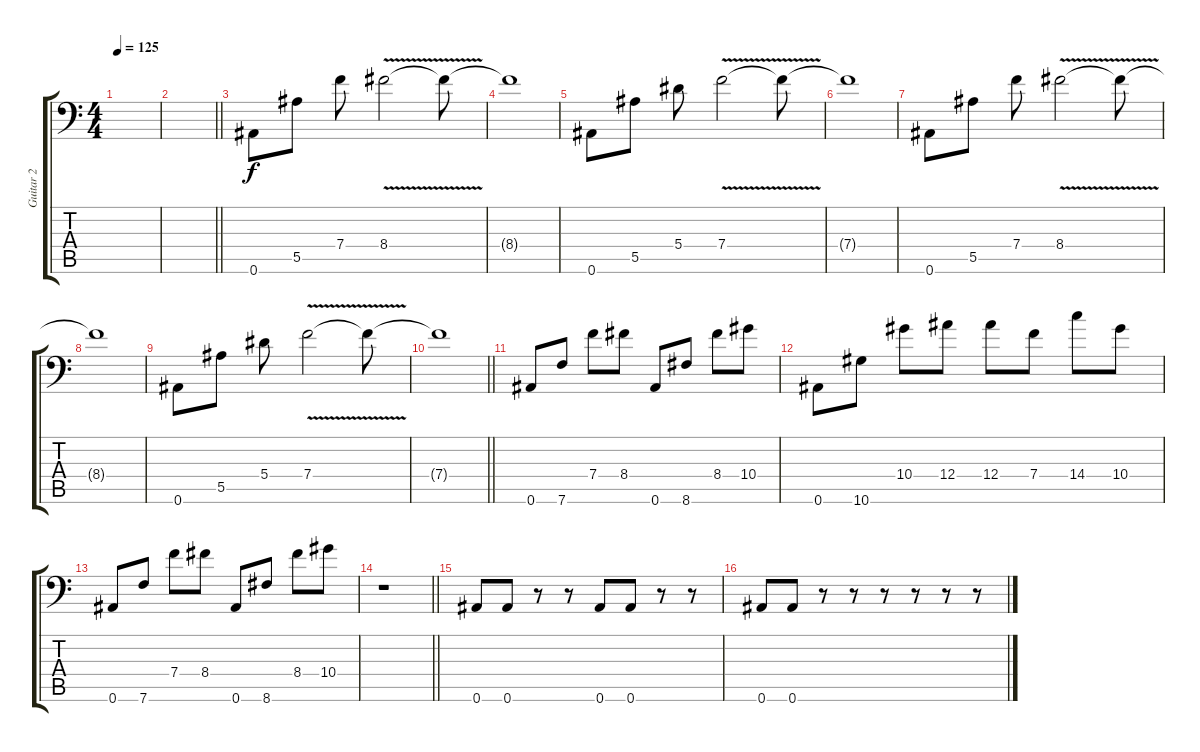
\track ("Guitar 2" "Guitar 2") {instrument distortionguitar}
\staff {score tabs}
\tuning (C4 G3 Eb3 Bb2 F2 Bb1) {hide}
\ts (4 4)
\tempo 125
\clef f4
\ks c
|
\barLineRight lightlight
|
\section ("" "")
0.6.8 5.5.8 7.4.8 8.4{v}.2 8.4{t}.8 |
8.4{t}.1 |
0.6.8 5.5.8 5.4.8 7.4{v}.2 7.4{t}.8 |
7.4{t}.1 |
0.6.8 5.5.8 7.4.8 8.4{v}.2 8.4{t}.8 |
8.4{t}.1 |
0.6.8 5.5.8 5.4.8 7.4{v}.2 7.4{t}.8 |
\barLineRight lightlight
7.4{t}.1 |
\section ("" "")
0.6.8 7.6.8 7.4.8 8.4.8 0.6.8 8.6.8 8.4.8 10.4.8 |
0.6.8 10.6.8 10.4.8 12.4.8 12.4.8 7.4.8 14.4.8 10.4.8 |
0.6.8 7.6.8 7.4.8 8.4.8 0.6.8 8.6.8 8.4.8 10.4.8 |
\barLineRight lightlight
r.1 |
\section ("" "")
0.6.8 0.6.8 r.8 r.8 0.6.8 0.6.8 r.8 r.8 |
0.6.8 0.6.8 r.8 r.8 r.8 r.8 r.8 r.8
